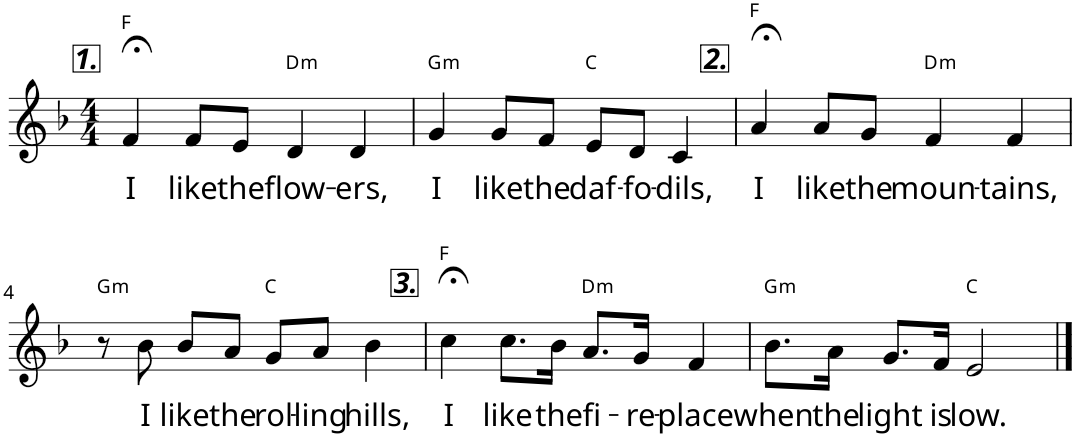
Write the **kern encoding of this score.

**kern	**text	**harte
*part1	*part1	*part1
*staff1	*staff1	*
*clefG2	*	*
*k[b-]	*	*
*F:	*	*
*M4/4	*	*
=1	=1	=1
!LO:TX:a:Bi:t=1.	!	!
!	!LO:LY:b	!
4f;</	I	F:maj
!	!LO:LY:b	!
8f/L	like	.
!	!LO:LY:b	!
8e/J	the	.
!	!LO:LY:b	!LO:H:kt=m
4d/	flow-	D:min
!	!LO:LY:b	!
4d/	-ers,	.
=2	=2	=2
!	!LO:LY:b	!LO:H:kt=m
4g/	I	G:min
!	!LO:LY:b	!
8g/L	like	.
!	!LO:LY:b	!
8f/J	the	.
!	!LO:LY:b	!
8e/L	daf-	C:maj
!	!LO:LY:b	!
8d/J	-fo-	.
!	!LO:LY:b	!
4c/	-dils,	.
=3	=3	=3
!LO:TX:a:Bi:t=2.	!	!
!	!LO:LY:b	!
4a;</	I	F:maj
!	!LO:LY:b	!
8a/L	like	.
!	!LO:LY:b	!
8g/J	the	.
!	!LO:LY:b	!LO:H:kt=m
4f/	moun-	D:min
!	!LO:LY:b	!
4f/	-tains,	.
!!LO:LB:g=z
=4	=4	=4
!	!	!LO:H:kt=m
8r	.	G:min
!	!LO:LY:b	!
8b-\	I	.
!	!LO:LY:b	!
8b-/L	like	.
!	!LO:LY:b	!
8a/J	the	.
!	!LO:LY:b	!
8g/L	rol-	C:maj
!	!LO:LY:b	!
8a/J	-ling	.
!	!LO:LY:b	!
4b-\	hills,	.
=5	=5	=5
!LO:TX:a:Bi:t=3.	!	!
!	!LO:LY:b	!
4cc;<\	I	F:maj
!	!LO:LY:b	!
8.cc\L	like	.
!	!LO:LY:b	!
16b-\Jk	the	.
!	!LO:LY:b	!LO:H:kt=m
8.a/L	fi-	D:min
!	!LO:LY:b	!
16g/Jk	-re-	.
!	!LO:LY:b	!
4f/	-place	.
=6	=6	=6
!	!LO:LY:b	!LO:H:kt=m
8.b-\L	when	G:min
!	!LO:LY:b	!
16a\Jk	the	.
!	!LO:LY:b	!
8.g/L	light	.
!	!LO:LY:b	!
16f/Jk	is	.
!	!LO:LY:b	!
2e/	low.	C:maj
==	==	==
*-	*-	*-
